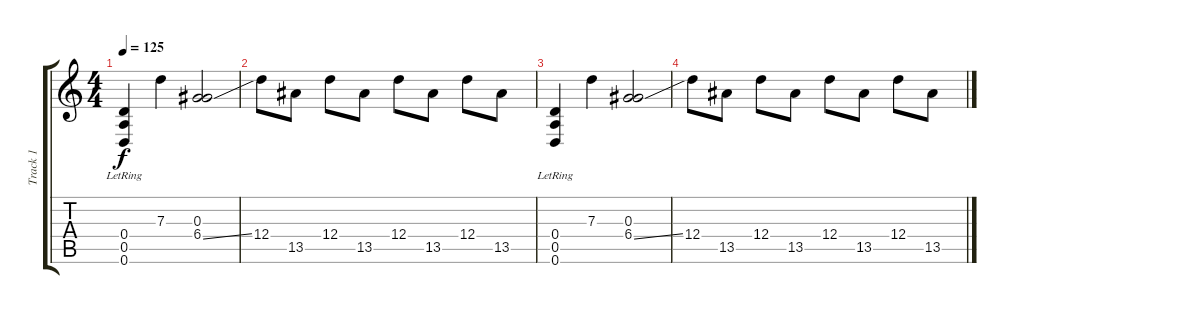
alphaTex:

\track ("Track 1" "Track 1") {instrument distortionguitar}
\staff {score tabs}
\tuning (E4 B3 G3 D3 A2 D2) {hide}
\ts (4 4)
\tempo 125
\clef g2
\ks c
(0.4{lr} 0.5 0.6).4{dy f} 7.3.4 (0.3 6.4{ss}).2 |
12.4.8 13.5.8 12.4.8 13.5.8 12.4.8 13.5.8 12.4.8 13.5.8 |
(0.4{lr} 0.5 0.6).4 7.3.4 (0.3 6.4{ss}).2 |
12.4.8 13.5.8 12.4.8 13.5.8 12.4.8 13.5.8 12.4.8 13.5.8
